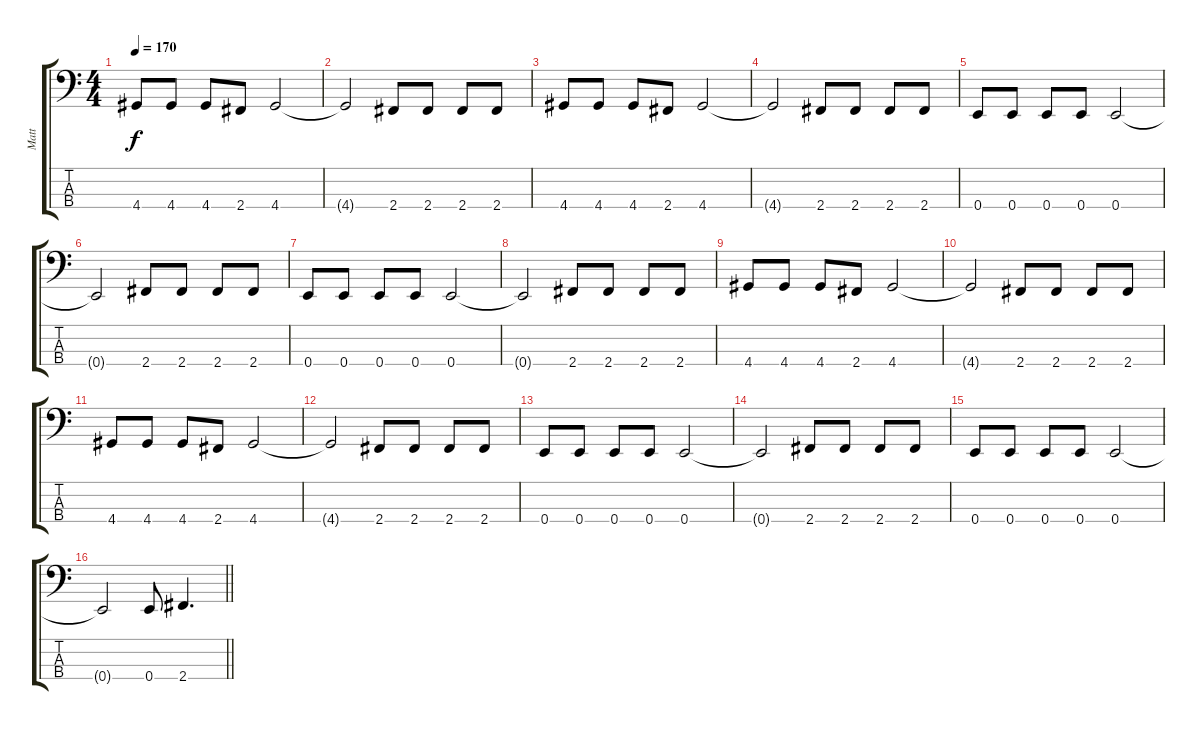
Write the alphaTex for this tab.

\track ("Matt" "Matt") {instrument electricbassfinger}
\staff {score tabs}
\tuning (G2 D2 A1 E1) {hide}
\ts (4 4)
\tempo 170
\clef f4
\ks c
4.4.8{dy f} 4.4.8 4.4.8 2.4.8 4.4.2 |
4.4{t}.2 2.4.8 2.4.8 2.4.8 2.4.8 |
4.4.8 4.4.8 4.4.8 2.4.8 4.4.2 |
4.4{t}.2 2.4.8 2.4.8 2.4.8 2.4.8 |
0.4.8 0.4.8 0.4.8 0.4.8 0.4.2 |
0.4{t}.2 2.4.8 2.4.8 2.4.8 2.4.8 |
0.4.8 0.4.8 0.4.8 0.4.8 0.4.2 |
0.4{t}.2 2.4.8 2.4.8 2.4.8 2.4.8 |
4.4.8 4.4.8 4.4.8 2.4.8 4.4.2 |
4.4{t}.2 2.4.8 2.4.8 2.4.8 2.4.8 |
4.4.8 4.4.8 4.4.8 2.4.8 4.4.2 |
4.4{t}.2 2.4.8 2.4.8 2.4.8 2.4.8 |
0.4.8 0.4.8 0.4.8 0.4.8 0.4.2 |
0.4{t}.2 2.4.8 2.4.8 2.4.8 2.4.8 |
0.4.8 0.4.8 0.4.8 0.4.8 0.4.2 |
\barLineRight lightlight
0.4{t}.2 0.4.8 2.4.4{d}
